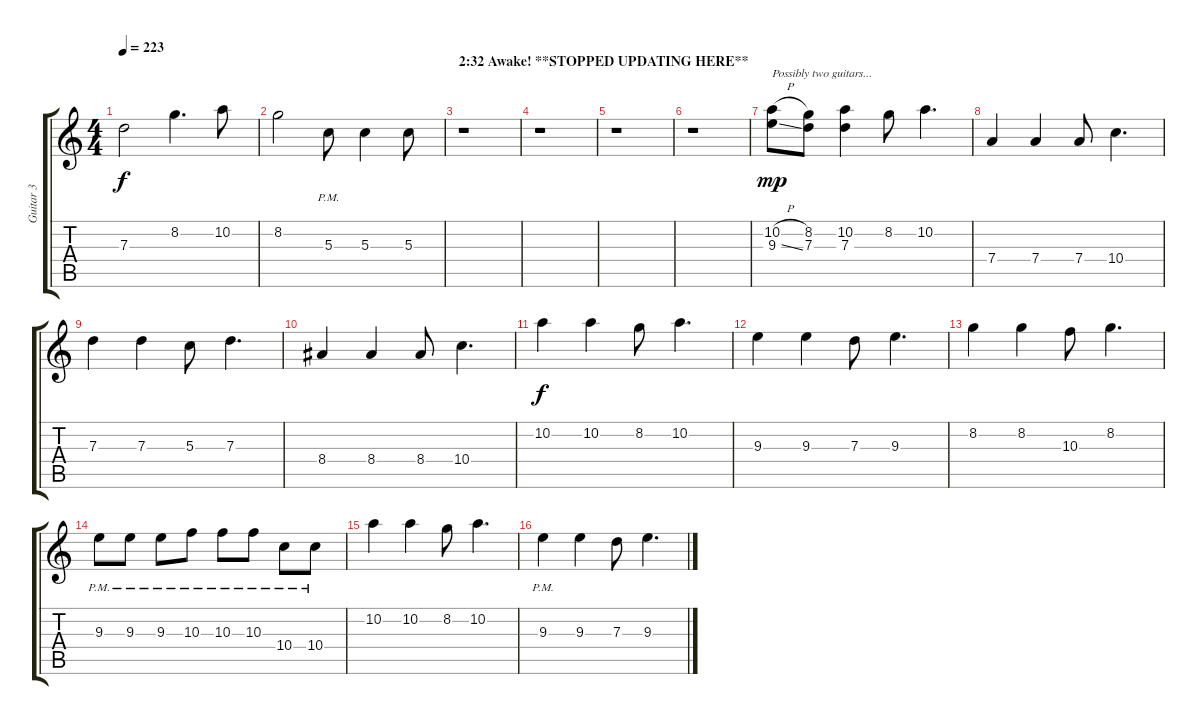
\track ("Guitar 3" "Guitar 3") {instrument distortionguitar}
\staff {score tabs}
\tuning (E4 B3 G3 D3 A2 E2) {hide}
\ts (4 4)
\tempo 223
\clef g2
\ks c
7.3.2{dy f} 8.2.4{d} 10.2.8 |
8.2.2 5.3{pm}.8 5.3.4 5.3.8 |
\section ("" "2:32 Awake! **STOPPED UPDATING HERE**")
r.1 |
r.1 |
r.1 |
r.1 |
(10.2{h} 9.3{ss}).8{txt "Possibly two guitars..." dy mp} (8.2 7.3).8 (10.2 7.3).4 8.2.8 10.2.4{d} |
7.4.4 7.4.4 7.4.8 10.4.4{d} |
7.3.4 7.3.4 5.3.8 7.3.4{d} |
8.4.4 8.4.4 8.4.8 10.4.4{d} |
10.2.4{dy f} 10.2.4 8.2.8 10.2.4{d} |
9.3.4 9.3.4 7.3.8 9.3.4{d} |
8.2.4 8.2.4 10.3.8 8.2.4{d} |
9.3{pm}.8 9.3{pm}.8 9.3{pm}.8 10.3{pm}.8 10.3{pm}.8 10.3{pm}.8 10.4{pm}.8 10.4{pm}.8 |
10.2.4 10.2.4 8.2.8 10.2.4{d} |
9.3{pm}.4 9.3.4 7.3.8 9.3.4{d}
